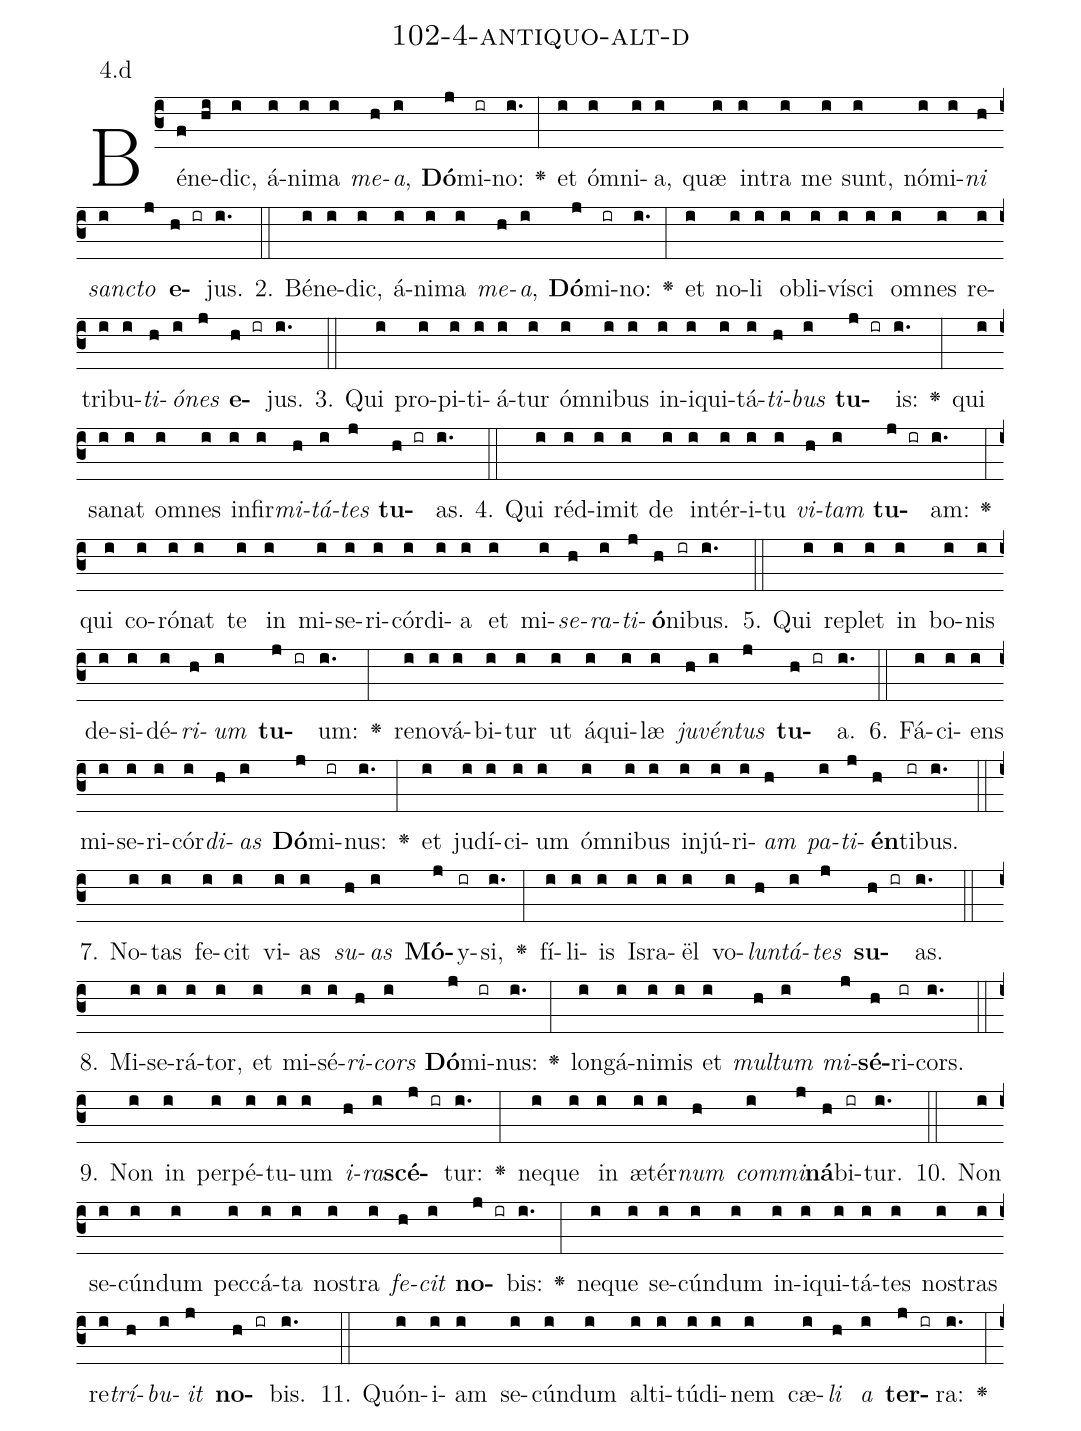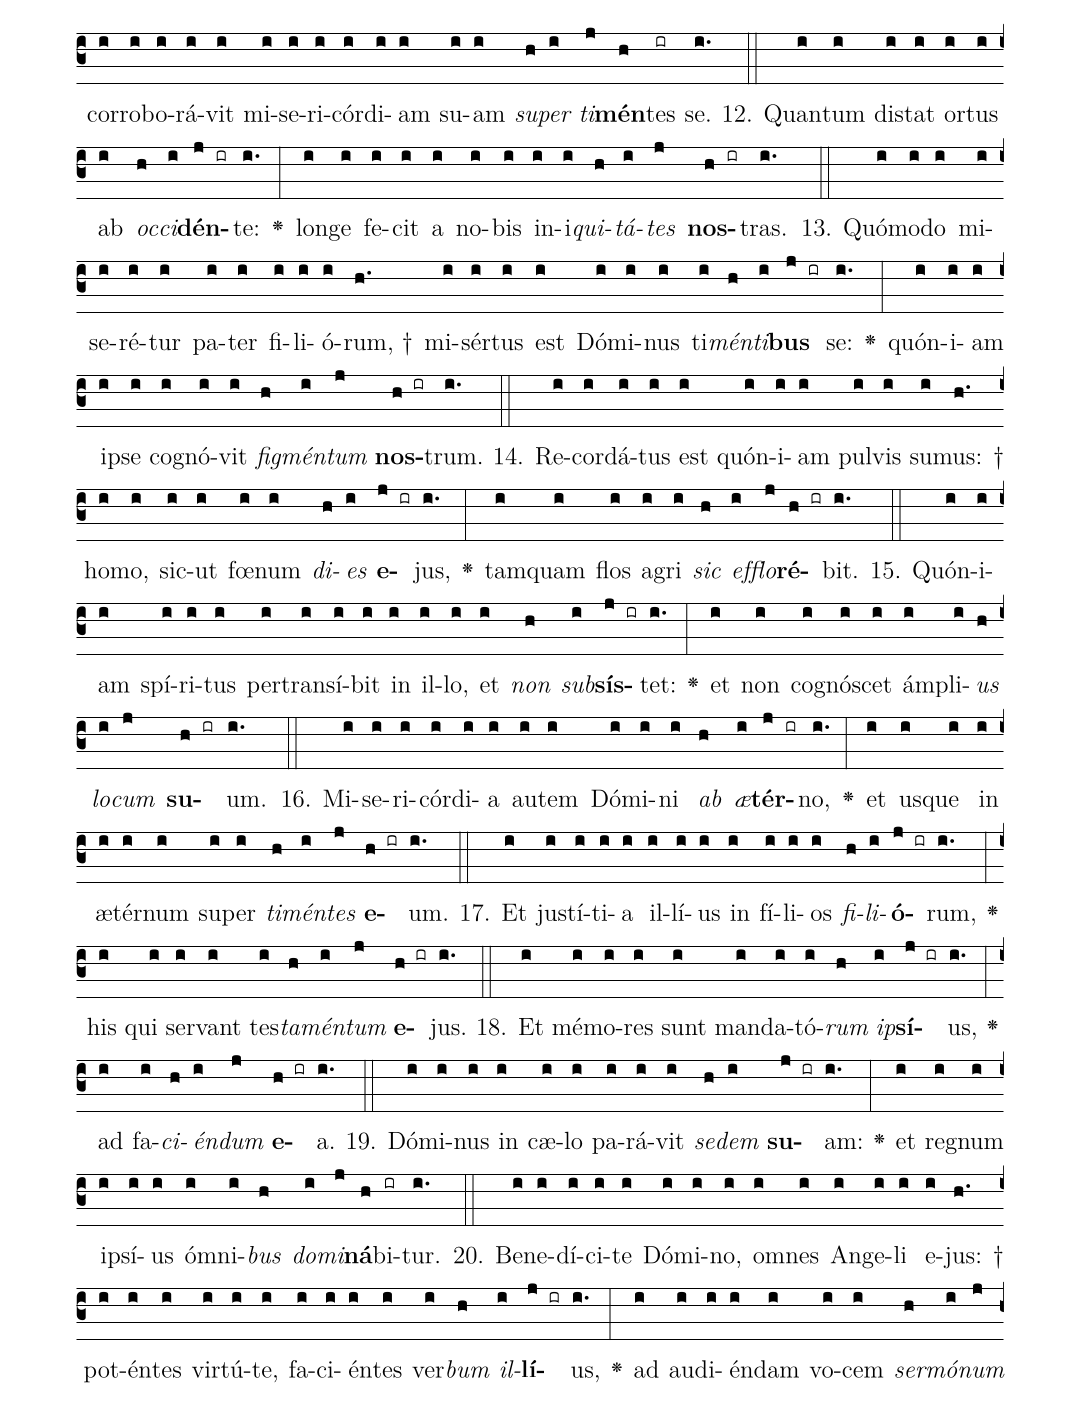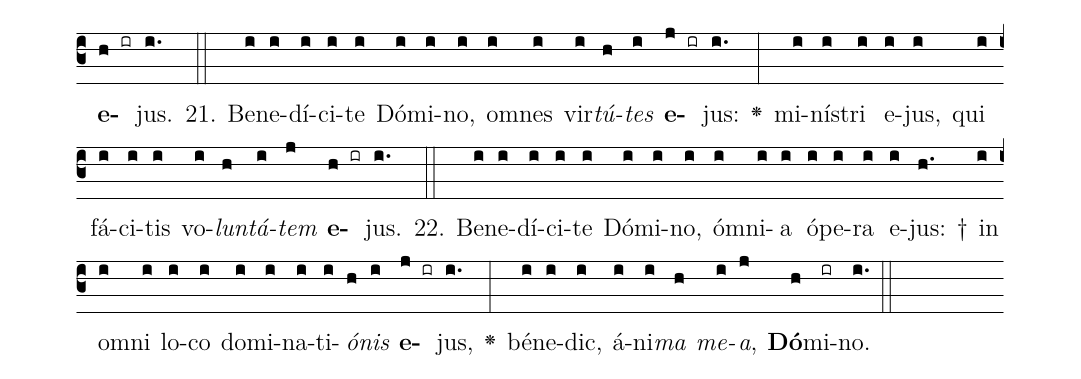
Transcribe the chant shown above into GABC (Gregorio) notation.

name: 102-4-antiquo-alt-d;
annotation: 4.d;
%%
(c3)Bé(f)ne(hi)dic,(i) á(i)ni(i)ma(i) <i>me</i>(h)<i>a</i>,(i) <b>Dó</b>(j)mi(ir)no:(i.) <v>\greheightstar</v>(:) et(i) óm(i)ni(i)a,(i) quæ(i) in(i)tra(i) me(i) sunt,(i) nó(i)mi(i)<i>ni</i>(h) <i>sanc</i>(i)<i>to</i>(j) <b>e</b>(h ir)jus.(i.) (::)
2. Bé(i)ne(i)dic,(i) á(i)ni(i)ma(i) <i>me</i>(h)<i>a</i>,(i) <b>Dó</b>(j)mi(ir)no:(i.) <v>\greheightstar</v>(:) et(i) no(i)li(i) ob(i)li(i)ví(i)sci(i) om(i)nes(i) re(i)tri(i)bu(i)<i>ti</i>(h)<i>ó</i>(i)<i>nes</i>(j) <b>e</b>(h ir)jus.(i.) (::)
3. Qui(i) pro(i)pi(i)ti(i)á(i)tur(i) óm(i)ni(i)bus(i) in(i)i(i)qui(i)tá(i)<i>ti</i>(h)<i>bus</i>(i) <b>tu</b>(j ir)is:(i.) <v>\greheightstar</v>(:) qui(i) sa(i)nat(i) om(i)nes(i) in(i)fir(i)<i>mi</i>(h)<i>tá</i>(i)<i>tes</i>(j) <b>tu</b>(h ir)as.(i.) (::)
4. Qui(i) réd(i)i(i)mit(i) de(i) in(i)tér(i)i(i)tu(i) <i>vi</i>(h)<i>tam</i>(i) <b>tu</b>(j ir)am:(i.) <v>\greheightstar</v>(:) qui(i) co(i)ró(i)nat(i) te(i) in(i) mi(i)se(i)ri(i)cór(i)di(i)a(i) et(i) mi(i)<i>se</i>(h)<i>ra</i>(i)<i>ti</i>(j)<b>ó</b>(h)ni(ir)bus.(i.) (::)
5. Qui(i) re(i)plet(i) in(i) bo(i)nis(i) de(i)si(i)dé(i)<i>ri</i>(h)<i>um</i>(i) <b>tu</b>(j ir)um:(i.) <v>\greheightstar</v>(:) re(i)no(i)vá(i)bi(i)tur(i) ut(i) á(i)qui(i)læ(i) <i>ju</i>(h)<i>vén</i>(i)<i>tus</i>(j) <b>tu</b>(h ir)a.(i.) (::)
6. Fá(i)ci(i)ens(i) mi(i)se(i)ri(i)cór(i)<i>di</i>(h)<i>as</i>(i) <b>Dó</b>(j)mi(ir)nus:(i.) <v>\greheightstar</v>(:) et(i) ju(i)dí(i)ci(i)um(i) óm(i)ni(i)bus(i) in(i)jú(i)ri(i)<i>am</i>(h) <i>pa</i>(i)<i>ti</i>(j)<b>én</b>(h)ti(ir)bus.(i.) (::)
7. No(i)tas(i) fe(i)cit(i) vi(i)as(i) <i>su</i>(h)<i>as</i>(i) <b>Mó</b>(j)y(ir)si,(i.) <v>\greheightstar</v>(:) fí(i)li(i)is(i) Is(i)ra(i)ël(i) vo(i)<i>lun</i>(h)<i>tá</i>(i)<i>tes</i>(j) <b>su</b>(h ir)as.(i.) (::)
8. Mi(i)se(i)rá(i)tor,(i) et(i) mi(i)sé(i)<i>ri</i>(h)<i>cors</i>(i) <b>Dó</b>(j)mi(ir)nus:(i.) <v>\greheightstar</v>(:) long(i)á(i)ni(i)mis(i) et(i) <i>mul</i>(h)<i>tum</i>(i) <i>mi</i>(j)<b>sé</b>(h)ri(ir)cors.(i.) (::)
9. Non(i) in(i) per(i)pé(i)tu(i)um(i) <i>i</i>(h)<i>ra</i>(i)<b>scé</b>(j ir)tur:(i.) <v>\greheightstar</v>(:) ne(i)que(i) in(i) æ(i)tér(i)<i>num</i>(h) <i>com</i>(i)<i>mi</i>(j)<b>ná</b>(h)bi(ir)tur.(i.) (::)
10. Non(i) se(i)cún(i)dum(i) pec(i)cá(i)ta(i) nos(i)tra(i) <i>fe</i>(h)<i>cit</i>(i) <b>no</b>(j ir)bis:(i.) <v>\greheightstar</v>(:) ne(i)que(i) se(i)cún(i)dum(i) in(i)i(i)qui(i)tá(i)tes(i) nos(i)tras(i) re(i)<i>trí</i>(h)<i>bu</i>(i)<i>it</i>(j) <b>no</b>(h ir)bis.(i.) (::)
11. Quón(i)i(i)am(i) se(i)cún(i)dum(i) al(i)ti(i)tú(i)di(i)nem(i) cæ(i)<i>li</i>(h) <i>a</i>(i) <b>ter</b>(j ir)ra:(i.) <v>\greheightstar</v>(:) cor(i)ro(i)bo(i)rá(i)vit(i) mi(i)se(i)ri(i)cór(i)di(i)am(i) su(i)am(i) <i>su</i>(h)<i>per</i>(i) <i>ti</i>(j)<b>mén</b>(h)tes(ir) se.(i.) (::)
12. Quan(i)tum(i) di(i)stat(i) or(i)tus(i) ab(i) <i>oc</i>(h)<i>ci</i>(i)<b>dén</b>(j ir)te:(i.) <v>\greheightstar</v>(:) lon(i)ge(i) fe(i)cit(i) a(i) no(i)bis(i) in(i)i(i)<i>qui</i>(h)<i>tá</i>(i)<i>tes</i>(j) <b>nos</b>(h ir)tras.(i.) (::)
13. Quó(i)mo(i)do(i) mi(i)se(i)ré(i)tur(i) pa(i)ter(i) fi(i)li(i)ó(i)rum, †(h.) mi(i)sér(i)tus(i) est(i) Dó(i)mi(i)nus(i) ti(i)<i>mén</i>(h)<i>ti</i>(i)<b>bus</b>(j ir) se:(i.) <v>\greheightstar</v>(:) quón(i)i(i)am(i) ip(i)se(i) co(i)gnó(i)vit(i) <i>fig</i>(h)<i>mén</i>(i)<i>tum</i>(j) <b>nos</b>(h ir)trum.(i.) (::)
14. Re(i)cor(i)dá(i)tus(i) est(i) quón(i)i(i)am(i) pul(i)vis(i) su(i)mus: †(h.) ho(i)mo,(i) sic(i)ut(i) fœ(i)num(i) <i>di</i>(h)<i>es</i>(i) <b>e</b>(j ir)jus,(i.) <v>\greheightstar</v>(:) tam(i)quam(i) flos(i) a(i)gri(i) <i>sic</i>(h) <i>ef</i>(i)<i>flo</i>(j)<b>ré</b>(h ir)bit.(i.) (::)
15. Quón(i)i(i)am(i) spí(i)ri(i)tus(i) per(i)trans(i)í(i)bit(i) in(i) il(i)lo,(i) et(i) <i>non</i>(h) <i>sub</i>(i)<b>sís</b>(j ir)tet:(i.) <v>\greheightstar</v>(:) et(i) non(i) co(i)gnó(i)scet(i) ám(i)pli(i)<i>us</i>(h) <i>lo</i>(i)<i>cum</i>(j) <b>su</b>(h ir)um.(i.) (::)
16. Mi(i)se(i)ri(i)cór(i)di(i)a(i) au(i)tem(i) Dó(i)mi(i)ni(i) <i>ab</i>(h) <i>æ</i>(i)<b>tér</b>(j ir)no,(i.) <v>\greheightstar</v>(:) et(i) us(i)que(i) in(i) æ(i)tér(i)num(i) su(i)per(i) <i>ti</i>(h)<i>mén</i>(i)<i>tes</i>(j) <b>e</b>(h ir)um.(i.) (::)
17. Et(i) jus(i)tí(i)ti(i)a(i) il(i)lí(i)us(i) in(i) fí(i)li(i)os(i) <i>fi</i>(h)<i>li</i>(i)<b>ó</b>(j ir)rum,(i.) <v>\greheightstar</v>(:) his(i) qui(i) ser(i)vant(i) tes(i)<i>ta</i>(h)<i>mén</i>(i)<i>tum</i>(j) <b>e</b>(h ir)jus.(i.) (::)
18. Et(i) mé(i)mo(i)res(i) sunt(i) man(i)da(i)tó(i)<i>rum</i>(h) <i>ip</i>(i)<b>sí</b>(j ir)us,(i.) <v>\greheightstar</v>(:) ad(i) fa(i)<i>ci</i>(h)<i>én</i>(i)<i>dum</i>(j) <b>e</b>(h ir)a.(i.) (::)
19. Dó(i)mi(i)nus(i) in(i) cæ(i)lo(i) pa(i)rá(i)vit(i) <i>se</i>(h)<i>dem</i>(i) <b>su</b>(j ir)am:(i.) <v>\greheightstar</v>(:) et(i) re(i)gnum(i) ip(i)sí(i)us(i) óm(i)ni(i)<i>bus</i>(h) <i>do</i>(i)<i>mi</i>(j)<b>ná</b>(h)bi(ir)tur.(i.) (::)
20. Be(i)ne(i)dí(i)ci(i)te(i) Dó(i)mi(i)no,(i) om(i)nes(i) An(i)ge(i)li(i) e(i)jus: †(h.) pot(i)én(i)tes(i) vir(i)tú(i)te,(i) fa(i)ci(i)én(i)tes(i) ver(i)<i>bum</i>(h) <i>il</i>(i)<b>lí</b>(j ir)us,(i.) <v>\greheightstar</v>(:) ad(i) au(i)di(i)én(i)dam(i) vo(i)cem(i) <i>ser</i>(h)<i>mó</i>(i)<i>num</i>(j) <b>e</b>(h ir)jus.(i.) (::)
21. Be(i)ne(i)dí(i)ci(i)te(i) Dó(i)mi(i)no,(i) om(i)nes(i) vir(i)<i>tú</i>(h)<i>tes</i>(i) <b>e</b>(j ir)jus:(i.) <v>\greheightstar</v>(:) mi(i)nís(i)tri(i) e(i)jus,(i) qui(i) fá(i)ci(i)tis(i) vo(i)<i>lun</i>(h)<i>tá</i>(i)<i>tem</i>(j) <b>e</b>(h ir)jus.(i.) (::)
22. Be(i)ne(i)dí(i)ci(i)te(i) Dó(i)mi(i)no,(i) óm(i)ni(i)a(i) ó(i)pe(i)ra(i) e(i)jus: †(h.) in(i) om(i)ni(i) lo(i)co(i) do(i)mi(i)na(i)ti(i)<i>ó</i>(h)<i>nis</i>(i) <b>e</b>(j ir)jus,(i.) <v>\greheightstar</v>(:) bé(i)ne(i)dic,(i) á(i)ni(i)<i>ma</i>(h) <i>me</i>(i)<i>a</i>,(j) <b>Dó</b>(h)mi(ir)no.(i.) (::)
